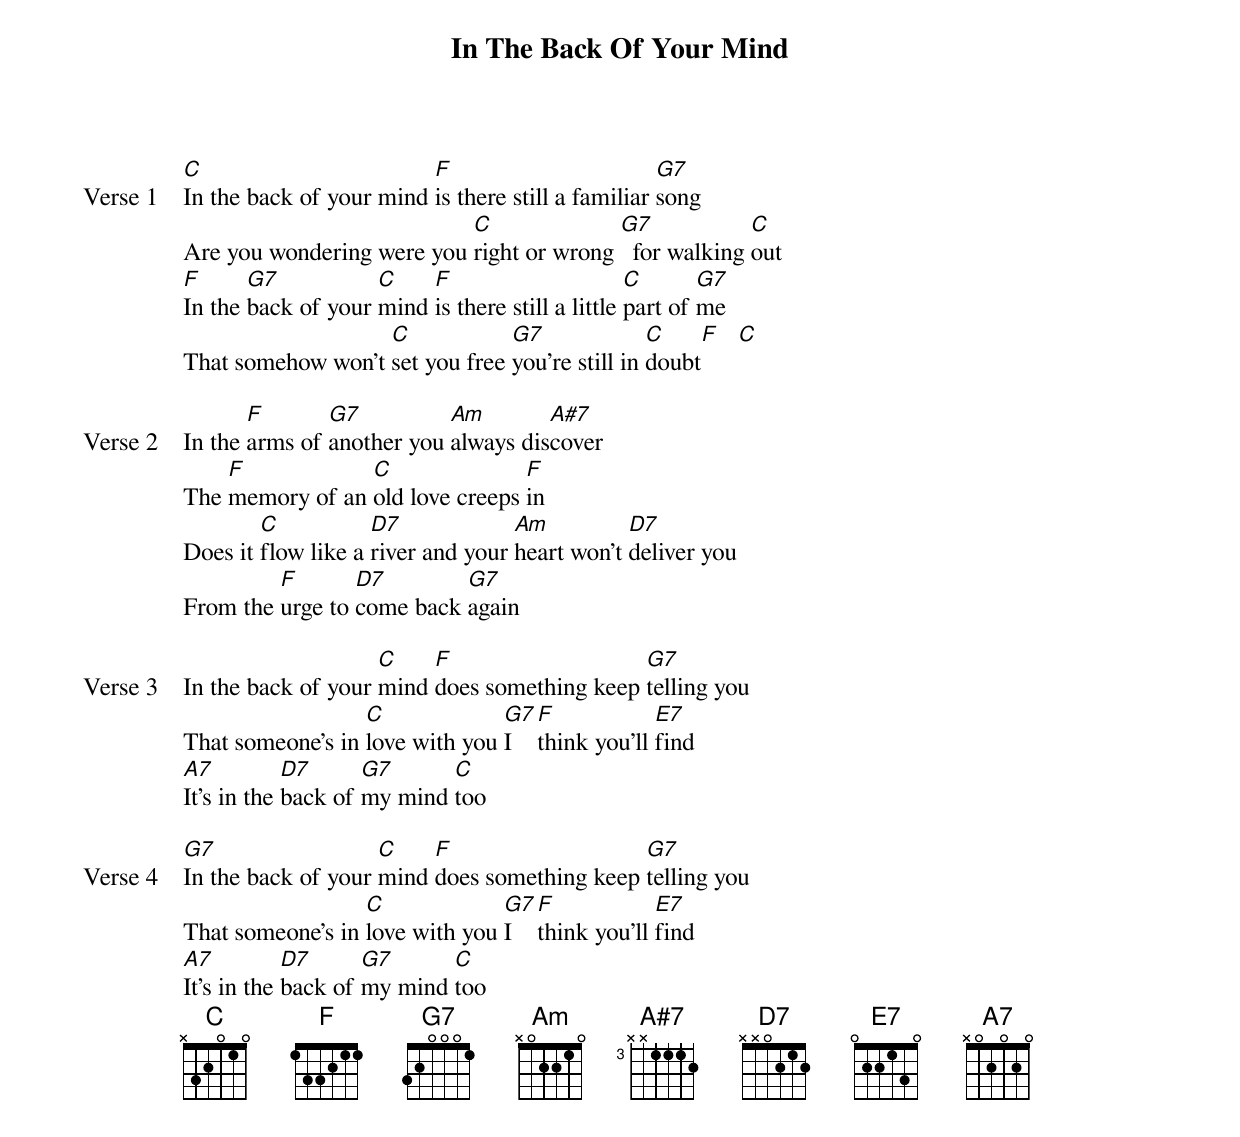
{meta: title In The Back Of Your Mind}
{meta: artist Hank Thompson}

{start_of_verse: Verse 1}
[C]In the back of your mind [F]is there still a familiar [G7]song
Are you wondering were you [C]right or wrong [G7]  for walking [C]out
[F]In the [G7]back of your [C]mind [F]is there still a little [C]part of [G7]me
That somehow won't [C]set you free [G7]you're still in [C]doubt[F]   [C]
{end_of_verse}

{start_of_verse: Verse 2}
In the [F]arms of [G7]another you [Am]always dis[A#7]cover
The [F]memory of an [C]old love creeps [F]in
Does it [C]flow like a [D7]river and your [Am]heart won't [D7]deliver you
From the [F]urge to [D7]come back [G7]again
{end_of_verse}

{start_of_verse: Verse 3}
In the back of your [C]mind [F]does something keep [G7]telling you
That someone's in [C]love with you [G7]I  [F]think you'll [E7]find
[A7]It's in the [D7]back of [G7]my mind [C]too
{end_of_verse}

{start_of_verse: Verse 4}
[G7]In the back of your [C]mind [F]does something keep [G7]telling you
That someone's in [C]love with you [G7]I  [F]think you'll [E7]find
[A7]It's in the [D7]back of [G7]my mind [C]too
{end_of_verse}
